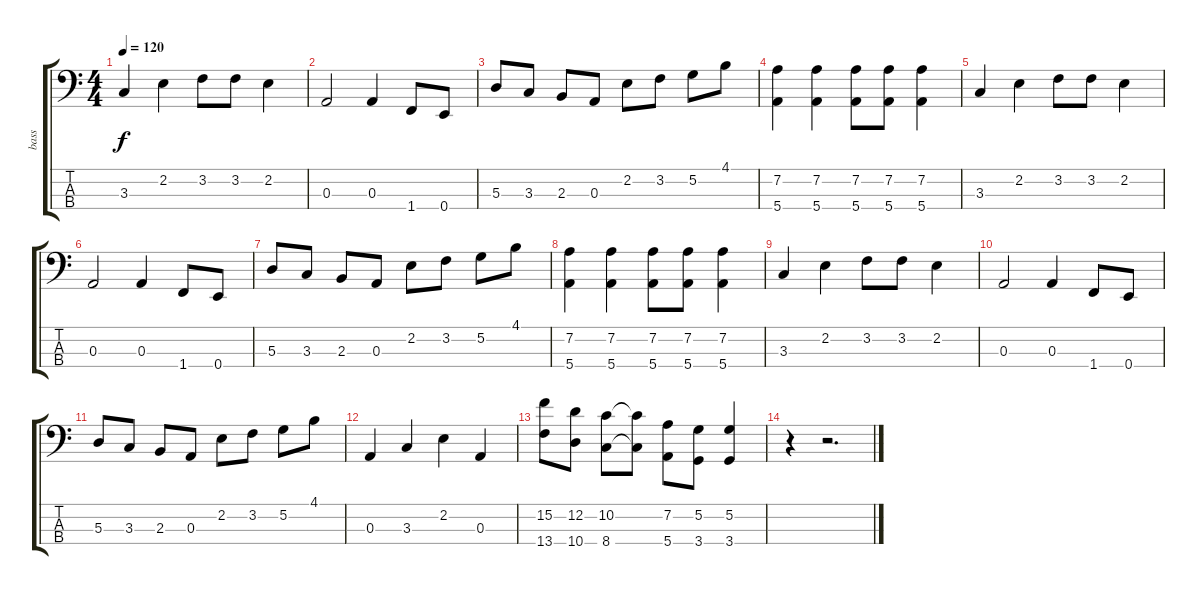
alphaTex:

\track ("bass" "bass") {instrument electricbasspick}
\staff {score tabs}
\tuning (G2 D2 A1 E1) {hide}
\ts (4 4)
\tempo 120
\clef f4
\ks c
3.3.4{dy f} 2.2.4 3.2.8 3.2.8 2.2.4 |
0.3.2 0.3.4 1.4.8 0.4.8 |
5.3.8 3.3.8 2.3.8 0.3.8 2.2.8 3.2.8 5.2.8 4.1.8 |
(7.2 5.4).4 (7.2 5.4).4 (7.2 5.4).8 (7.2 5.4).8 (7.2 5.4).4 |
3.3.4 2.2.4 3.2.8 3.2.8 2.2.4 |
0.3.2 0.3.4 1.4.8 0.4.8 |
5.3.8 3.3.8 2.3.8 0.3.8 2.2.8 3.2.8 5.2.8 4.1.8 |
(7.2 5.4).4 (7.2 5.4).4 (7.2 5.4).8 (7.2 5.4).8 (7.2 5.4).4 |
3.3.4 2.2.4 3.2.8 3.2.8 2.2.4 |
0.3.2 0.3.4 1.4.8 0.4.8 |
5.3.8 3.3.8 2.3.8 0.3.8 2.2.8 3.2.8 5.2.8 4.1.8 |
0.3.4 3.3.4 2.2.4 0.3.4 |
(15.2 13.4).8 (12.2 10.4).8 (10.2 8.4).8 (10.2{t} 8.4{t}).8 (7.2 5.4).8 (5.2 3.4).8 (5.2 3.4).4 |
r.4 r.2{d}
